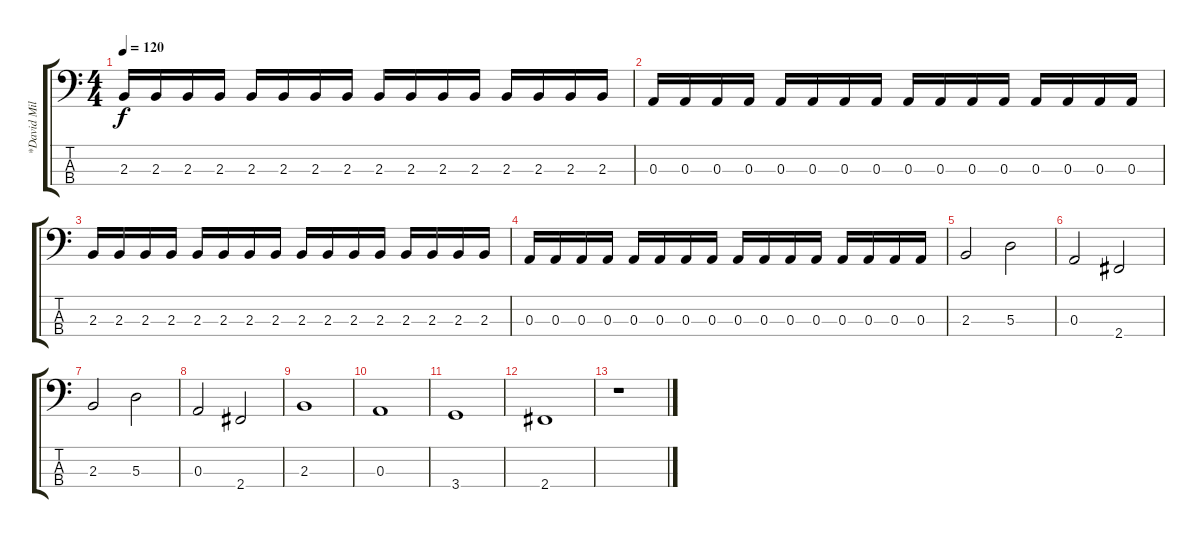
\track ("*David Millan" "*David Mil") {instrument electricbasspick}
\staff {score tabs}
\tuning (G2 D2 A1 E1) {hide}
\ts (4 4)
\tempo 120
\clef f4
\ks c
2.3.16{dy f} 2.3.16 2.3.16 2.3.16 2.3.16 2.3.16 2.3.16 2.3.16 2.3.16 2.3.16 2.3.16 2.3.16 2.3.16 2.3.16 2.3.16 2.3.16 |
0.3.16 0.3.16 0.3.16 0.3.16 0.3.16 0.3.16 0.3.16 0.3.16 0.3.16 0.3.16 0.3.16 0.3.16 0.3.16 0.3.16 0.3.16 0.3.16 |
2.3.16 2.3.16 2.3.16 2.3.16 2.3.16 2.3.16 2.3.16 2.3.16 2.3.16 2.3.16 2.3.16 2.3.16 2.3.16 2.3.16 2.3.16 2.3.16 |
0.3.16 0.3.16 0.3.16 0.3.16 0.3.16 0.3.16 0.3.16 0.3.16 0.3.16 0.3.16 0.3.16 0.3.16 0.3.16 0.3.16 0.3.16 0.3.16 |
2.3.2 5.3.2 |
0.3.2 2.4.2 |
2.3.2 5.3.2 |
0.3.2 2.4.2 |
2.3.1 |
0.3.1 |
3.4.1 |
2.4.1 |
r.1
